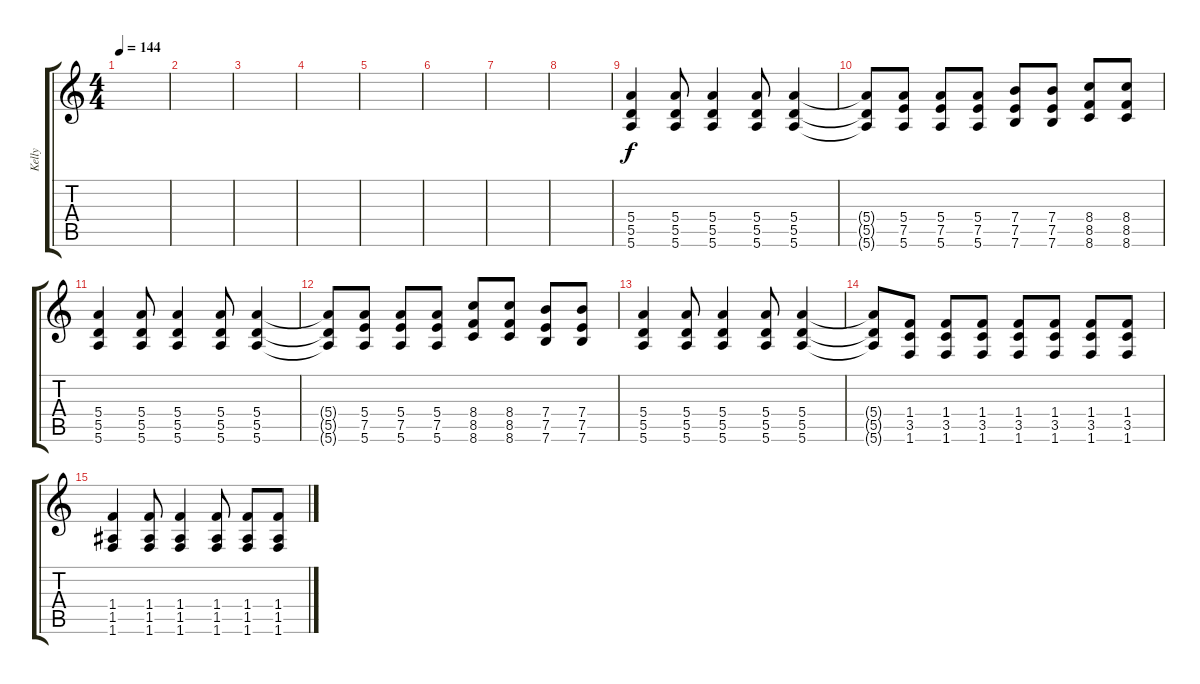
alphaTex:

\track ("Kelly" "Kelly") {instrument overdrivenguitar}
\staff {score tabs}
\tuning (E4 B3 A3 E3 A2 E2) {hide}
\ts (4 4)
\tempo 144
\clef g2
\ks c
|
|
|
|
|
|
|
|
(5.4 5.5 5.6).4 (5.4 5.5 5.6).8 (5.4 5.5 5.6).4 (5.4 5.5 5.6).8 (5.4 5.5 5.6).4 |
(5.4{t} 5.5{t} 5.6{t}).8 (5.4 7.5 5.6).8 (5.4 7.5 5.6).8 (5.4 7.5 5.6).8 (7.4 7.5 7.6).8 (7.4 7.5 7.6).8 (8.4 8.5 8.6).8 (8.4 8.5 8.6).8 |
(5.4 5.5 5.6).4 (5.4 5.5 5.6).8 (5.4 5.5 5.6).4 (5.4 5.5 5.6).8 (5.4 5.5 5.6).4 |
(5.4{t} 5.5{t} 5.6{t}).8 (5.4 7.5 5.6).8 (5.4 7.5 5.6).8 (5.4 7.5 5.6).8 (8.4 8.5 8.6).8 (8.4 8.5 8.6).8 (7.4 7.5 7.6).8 (7.4 7.5 7.6).8 |
(5.4 5.5 5.6).4 (5.4 5.5 5.6).8 (5.4 5.5 5.6).4 (5.4 5.5 5.6).8 (5.4 5.5 5.6).4 |
(5.4{t} 5.5{t} 5.6{t}).8 (1.4 3.5 1.6).8 (1.4 3.5 1.6).8 (1.4 3.5 1.6).8 (1.4 3.5 1.6).8 (1.4 3.5 1.6).8 (1.4 3.5 1.6).8 (1.4 3.5 1.6).8 |
(1.4 1.5 1.6).4 (1.4 1.5 1.6).8 (1.4 1.5 1.6).4 (1.4 1.5 1.6).8 (1.4 1.5 1.6).8 (1.4 1.5 1.6).8
